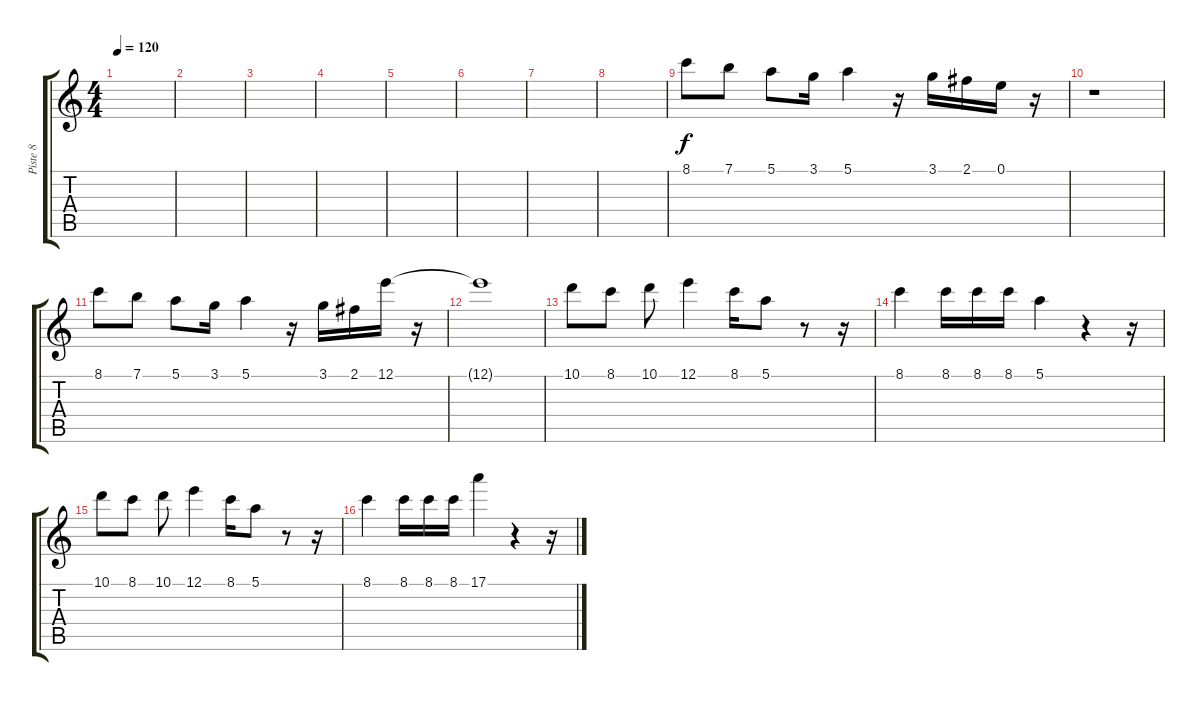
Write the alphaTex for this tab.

\track ("Piste 8" "Piste 8") {instrument electricguitarjazz}
\staff {score tabs}
\tuning (E4 B3 G3 D3 A2 E2) {hide}
\ts (4 4)
\tempo 120
\clef g2
\ks c
|
|
|
|
|
|
|
|
8.1.8 7.1.8 5.1.8 3.1.16 5.1.4 r.16 3.1.16 2.1.16 0.1.16 r.16 |
r.1 |
8.1.8 7.1.8 5.1.8 3.1.16 5.1.4 r.16 3.1.16 2.1.16 12.1.16 r.16 |
12.1{t}.1 |
10.1.8 8.1.8 10.1.8 12.1.4 8.1.16 5.1.8 r.8 r.16 |
8.1.4 8.1.16 8.1.16 8.1.16 5.1.4 r.4 r.16 |
10.1.8 8.1.8 10.1.8 12.1.4 8.1.16 5.1.8 r.8 r.16 |
8.1.4 8.1.16 8.1.16 8.1.16 17.1.4 r.4 r.16
